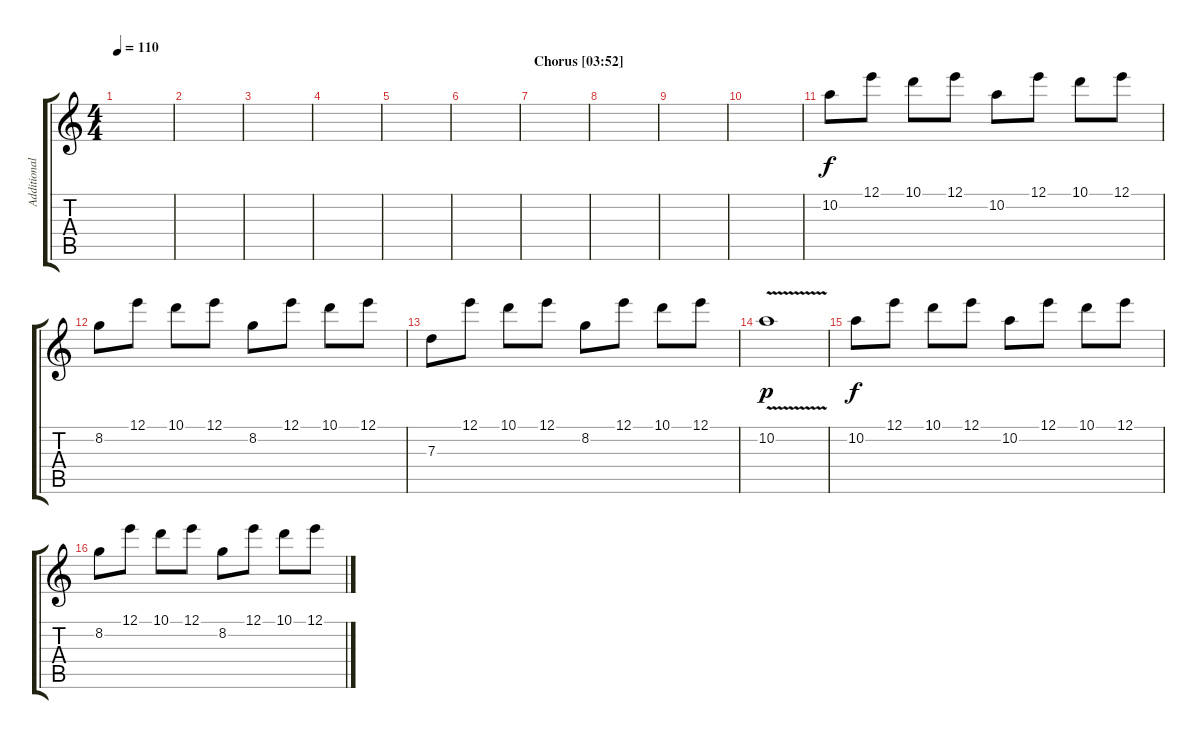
\track ("Additional Guitar" "Additional") {instrument overdrivenguitar}
\staff {score tabs}
\tuning (E4 B3 G3 D3 A2 E2) {hide}
\ts (4 4)
\tempo 110
\clef g2
\ks c
|
|
|
|
\section ("" "")
|
|
\section ("" "Chorus [03:52]")
|
|
|
|
10.2.8 12.1.8 10.1.8 12.1.8 10.2.8 12.1.8 10.1.8 12.1.8 |
8.2.8 12.1.8 10.1.8 12.1.8 8.2.8 12.1.8 10.1.8 12.1.8 |
7.3.8 12.1.8 10.1.8 12.1.8 8.2.8 12.1.8 10.1.8 12.1.8 |
10.2{v}.1{dy p} |
\section ("" "")
10.2.8{dy f} 12.1.8 10.1.8 12.1.8 10.2.8 12.1.8 10.1.8 12.1.8 |
8.2.8 12.1.8 10.1.8 12.1.8 8.2.8 12.1.8 10.1.8 12.1.8
